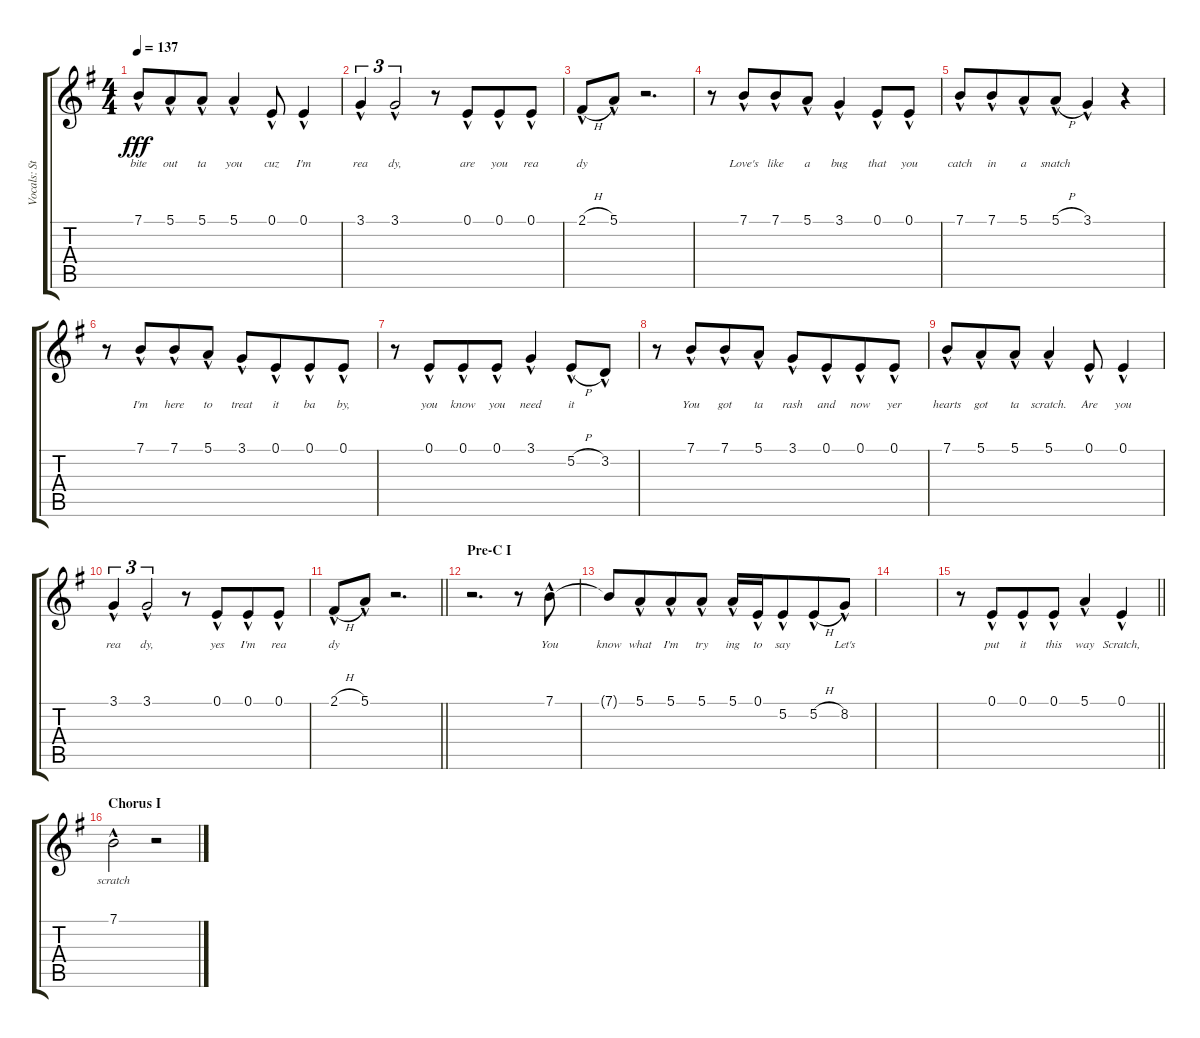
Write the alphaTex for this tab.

\track ("Vocals: Stephen" "Vocals: St") {instrument lead2sawtooth}
\staff {score tabs}
\tuning (E4 B3 G3 D3 A2 E2) {hide}
\ts (4 4)
\tempo 137
\clef g2
\ks g
7.1{hac}.8{lyrics (0 "bite") lyrics (1 "") lyrics (2 "") lyrics (3 "") lyrics (4 "") dy fff} 5.1{hac}.8{lyrics (0 "out") lyrics (1 "") lyrics (2 "") lyrics (3 "") lyrics (4 "") beam merge} 5.1{hac}.8{lyrics (0 "ta") lyrics (1 "") lyrics (2 "") lyrics (3 "") lyrics (4 "")} 5.1{hac}.4{lyrics (0 "you") lyrics (1 "") lyrics (2 "") lyrics (3 "") lyrics (4 "")} 0.1{hac}.8{lyrics (0 "cuz") lyrics (1 "") lyrics (2 "") lyrics (3 "") lyrics (4 "")} 0.1{hac}.4{lyrics (0 "I'm") lyrics (1 "") lyrics (2 "") lyrics (3 "") lyrics (4 "")} |
3.1{hac}.4{tu (3 2) lyrics (0 "rea") lyrics (1 "") lyrics (2 "") lyrics (3 "") lyrics (4 "")} 3.1{hac}.2{tu (3 2) lyrics (0 "dy,") lyrics (1 "") lyrics (2 "") lyrics (3 "") lyrics (4 "")} r.8 0.1{hac}.8{lyrics (0 "are") lyrics (1 "") lyrics (2 "") lyrics (3 "") lyrics (4 "") beam merge} 0.1{hac}.8{lyrics (0 "you") lyrics (1 "") lyrics (2 "") lyrics (3 "") lyrics (4 "")} 0.1{hac}.8{lyrics (0 "rea") lyrics (1 "") lyrics (2 "") lyrics (3 "") lyrics (4 "")} |
2.1{h hac}.8{lyrics (0 "dy") lyrics (1 "") lyrics (2 "") lyrics (3 "") lyrics (4 "")} 5.1{hac}.8{lyrics (0 "") lyrics (1 "") lyrics (2 "") lyrics (3 "") lyrics (4 "")} r.2{d} |
r.8 7.1{hac}.8{lyrics (0 "Love's") lyrics (1 "") lyrics (2 "") lyrics (3 "") lyrics (4 "") beam merge} 7.1{hac}.8{lyrics (0 "like") lyrics (1 "") lyrics (2 "") lyrics (3 "") lyrics (4 "")} 5.1{hac}.8{lyrics (0 "a") lyrics (1 "") lyrics (2 "") lyrics (3 "") lyrics (4 "")} 3.1{hac}.4{lyrics (0 "bug") lyrics (1 "") lyrics (2 "") lyrics (3 "") lyrics (4 "")} 0.1{hac}.8{lyrics (0 "that") lyrics (1 "") lyrics (2 "") lyrics (3 "") lyrics (4 "")} 0.1{hac}.8{lyrics (0 "you") lyrics (1 "") lyrics (2 "") lyrics (3 "") lyrics (4 "")} |
7.1{hac}.8{lyrics (0 "catch") lyrics (1 "") lyrics (2 "") lyrics (3 "") lyrics (4 "")} 7.1{hac}.8{lyrics (0 "in") lyrics (1 "") lyrics (2 "") lyrics (3 "") lyrics (4 "") beam merge} 5.1{hac}.8{lyrics (0 "a") lyrics (1 "") lyrics (2 "") lyrics (3 "") lyrics (4 "")} 5.1{h hac}.8{lyrics (0 "snatch") lyrics (1 "") lyrics (2 "") lyrics (3 "") lyrics (4 "")} 3.1{hac}.4{lyrics (0 "") lyrics (1 "") lyrics (2 "") lyrics (3 "") lyrics (4 "")} r.4 |
r.8 7.1{hac}.8{lyrics (0 "I'm") lyrics (1 "") lyrics (2 "") lyrics (3 "") lyrics (4 "") beam merge} 7.1{hac}.8{lyrics (0 "here") lyrics (1 "") lyrics (2 "") lyrics (3 "") lyrics (4 "")} 5.1{hac}.8{lyrics (0 "to") lyrics (1 "") lyrics (2 "") lyrics (3 "") lyrics (4 "") beam split} 3.1{hac}.8{lyrics (0 "treat") lyrics (1 "") lyrics (2 "") lyrics (3 "") lyrics (4 "")} 0.1{hac}.8{lyrics (0 "it") lyrics (1 "") lyrics (2 "") lyrics (3 "") lyrics (4 "") beam merge} 0.1{hac}.8{lyrics (0 "ba") lyrics (1 "") lyrics (2 "") lyrics (3 "") lyrics (4 "")} 0.1{hac}.8{lyrics (0 "by,") lyrics (1 "") lyrics (2 "") lyrics (3 "") lyrics (4 "")} |
r.8 0.1{hac}.8{lyrics (0 "you") lyrics (1 "") lyrics (2 "") lyrics (3 "") lyrics (4 "") beam merge} 0.1{hac}.8{lyrics (0 "know") lyrics (1 "") lyrics (2 "") lyrics (3 "") lyrics (4 "")} 0.1{hac}.8{lyrics (0 "you") lyrics (1 "") lyrics (2 "") lyrics (3 "") lyrics (4 "")} 3.1{hac}.4{lyrics (0 "need") lyrics (1 "") lyrics (2 "") lyrics (3 "") lyrics (4 "")} 5.2{h hac}.8{lyrics (0 "it") lyrics (1 "") lyrics (2 "") lyrics (3 "") lyrics (4 "")} 3.2{hac}.8{lyrics (0 "") lyrics (1 "") lyrics (2 "") lyrics (3 "") lyrics (4 "")} |
r.8 7.1{hac}.8{lyrics (0 "You") lyrics (1 "") lyrics (2 "") lyrics (3 "") lyrics (4 "") beam merge} 7.1{hac}.8{lyrics (0 "got") lyrics (1 "") lyrics (2 "") lyrics (3 "") lyrics (4 "")} 5.1{hac}.8{lyrics (0 "ta") lyrics (1 "") lyrics (2 "") lyrics (3 "") lyrics (4 "") beam split} 3.1{hac}.8{lyrics (0 "rash") lyrics (1 "") lyrics (2 "") lyrics (3 "") lyrics (4 "")} 0.1{hac}.8{lyrics (0 "and") lyrics (1 "") lyrics (2 "") lyrics (3 "") lyrics (4 "") beam merge} 0.1{hac}.8{lyrics (0 "now") lyrics (1 "") lyrics (2 "") lyrics (3 "") lyrics (4 "")} 0.1{hac}.8{lyrics (0 "yer") lyrics (1 "") lyrics (2 "") lyrics (3 "") lyrics (4 "")} |
7.1{hac}.8{lyrics (0 "hearts") lyrics (1 "") lyrics (2 "") lyrics (3 "") lyrics (4 "")} 5.1{hac}.8{lyrics (0 "got") lyrics (1 "") lyrics (2 "") lyrics (3 "") lyrics (4 "") beam merge} 5.1{hac}.8{lyrics (0 "ta") lyrics (1 "") lyrics (2 "") lyrics (3 "") lyrics (4 "")} 5.1{hac}.4{lyrics (0 "scratch.") lyrics (1 "") lyrics (2 "") lyrics (3 "") lyrics (4 "")} 0.1{hac}.8{lyrics (0 "Are") lyrics (1 "") lyrics (2 "") lyrics (3 "") lyrics (4 "")} 0.1{hac}.4{lyrics (0 "you") lyrics (1 "") lyrics (2 "") lyrics (3 "") lyrics (4 "")} |
3.1{hac}.4{tu (3 2) lyrics (0 "rea") lyrics (1 "") lyrics (2 "") lyrics (3 "") lyrics (4 "")} 3.1{hac}.2{tu (3 2) lyrics (0 "dy,") lyrics (1 "") lyrics (2 "") lyrics (3 "") lyrics (4 "")} r.8 0.1{hac}.8{lyrics (0 "yes") lyrics (1 "") lyrics (2 "") lyrics (3 "") lyrics (4 "") beam merge} 0.1{hac}.8{lyrics (0 "I'm") lyrics (1 "") lyrics (2 "") lyrics (3 "") lyrics (4 "")} 0.1{hac}.8{lyrics (0 "rea") lyrics (1 "") lyrics (2 "") lyrics (3 "") lyrics (4 "")} |
\barLineRight lightlight
2.1{h hac}.8{lyrics (0 "dy") lyrics (1 "") lyrics (2 "") lyrics (3 "") lyrics (4 "")} 5.1{hac}.8{lyrics (0 "") lyrics (1 "") lyrics (2 "") lyrics (3 "") lyrics (4 "")} r.2{d} |
\section ("" "Pre-C I")
r.2{d} r.8 7.1{hac}.8{lyrics (0 "You") lyrics (1 "") lyrics (2 "") lyrics (3 "") lyrics (4 "")} |
7.1{t}.8{lyrics (0 "know") lyrics (1 "") lyrics (2 "") lyrics (3 "") lyrics (4 "")} 5.1{hac}.8{lyrics (0 "what") lyrics (1 "") lyrics (2 "") lyrics (3 "") lyrics (4 "") beam merge} 5.1{hac}.8{lyrics (0 "I'm") lyrics (1 "") lyrics (2 "") lyrics (3 "") lyrics (4 "")} 5.1{hac}.8{lyrics (0 "try") lyrics (1 "") lyrics (2 "") lyrics (3 "") lyrics (4 "") beam split} 5.1{hac}.16{lyrics (0 "ing") lyrics (1 "") lyrics (2 "") lyrics (3 "") lyrics (4 "")} 0.1{hac}.16{lyrics (0 "to") lyrics (1 "") lyrics (2 "") lyrics (3 "") lyrics (4 "")} 5.2{hac}.8{lyrics (0 "say") lyrics (1 "") lyrics (2 "") lyrics (3 "") lyrics (4 "") beam merge} 5.2{h hac}.8{lyrics (0 "") lyrics (1 "") lyrics (2 "") lyrics (3 "") lyrics (4 "")} 8.2{hac}.8{lyrics (0 "Let's") lyrics (1 "") lyrics (2 "") lyrics (3 "") lyrics (4 "")} |
|
\barLineRight lightlight
r.8 0.1{hac}.8{lyrics (0 "put") lyrics (1 "") lyrics (2 "") lyrics (3 "") lyrics (4 "") beam merge} 0.1{hac}.8{lyrics (0 "it") lyrics (1 "") lyrics (2 "") lyrics (3 "") lyrics (4 "")} 0.1{hac}.8{lyrics (0 "this") lyrics (1 "") lyrics (2 "") lyrics (3 "") lyrics (4 "")} 5.1{hac}.4{lyrics (0 "way") lyrics (1 "") lyrics (2 "") lyrics (3 "") lyrics (4 "")} 0.1{hac}.4{lyrics (0 "Scratch,") lyrics (1 "") lyrics (2 "") lyrics (3 "") lyrics (4 "")} |
\section ("" "Chorus I")
7.1{hac}.2{lyrics (0 "scratch") lyrics (1 "") lyrics (2 "") lyrics (3 "") lyrics (4 "")} r.2
